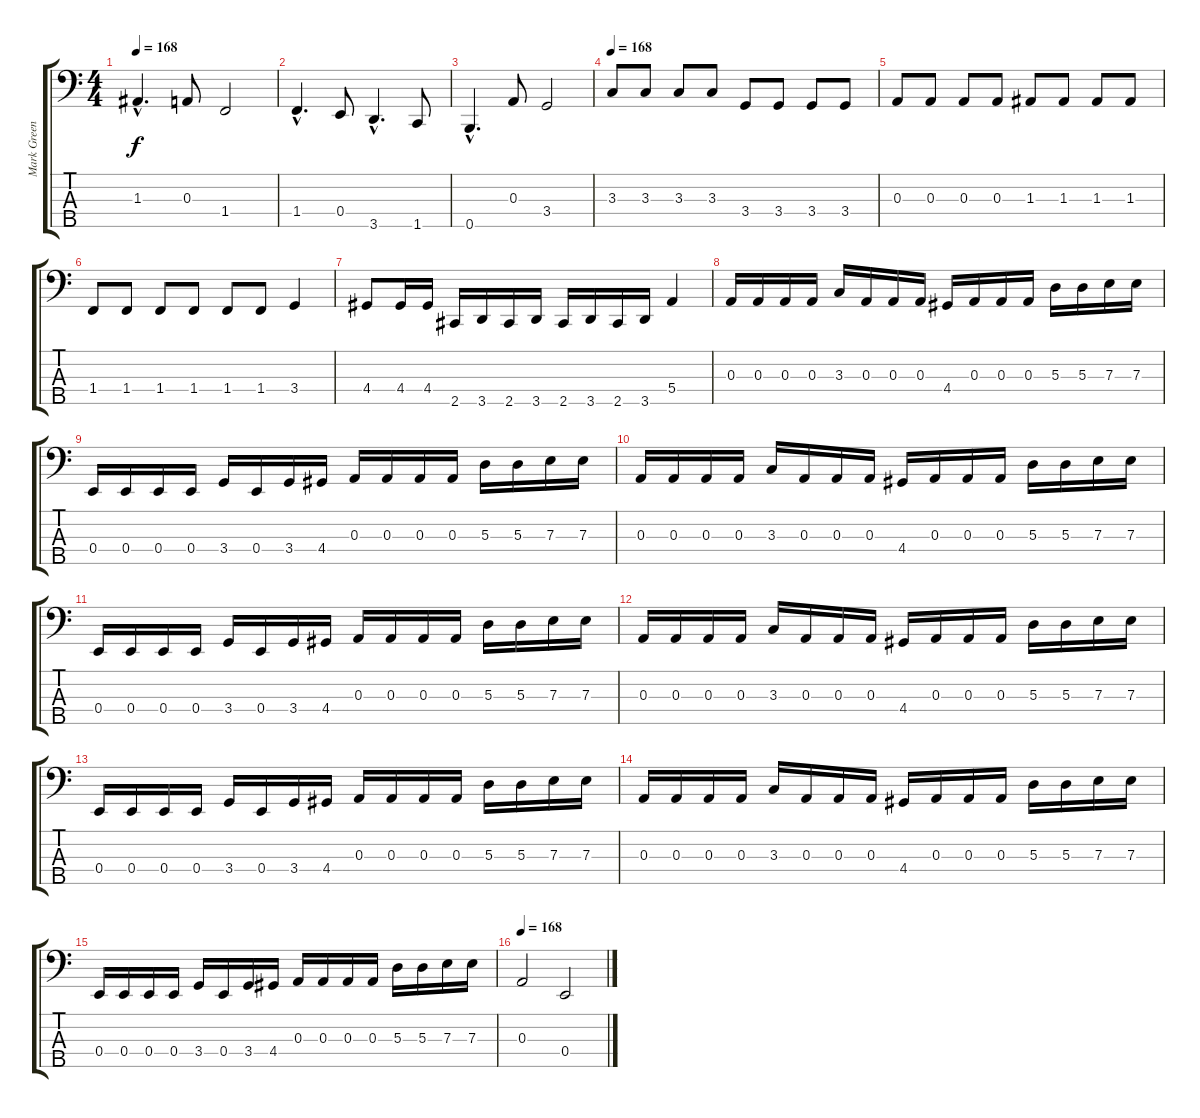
\track ("Mark Greenwell" "Mark Green") {instrument electricbasspick}
\staff {score tabs}
\tuning (G2 D2 A1 E1 B0) {hide}
\ts (4 4)
\tempo 168
\clef f4
\ks c
1.3{hac}.4{d dy f} 0.3.8 1.4.2 |
1.4{hac}.4{d} 0.4.8 3.5{hac}.4{d} 1.5.8 |
0.5{hac}.4{d} 0.3.8 3.4.2 |
\tempo 168
3.3.8 3.3.8 3.3.8 3.3.8 3.4.8 3.4.8 3.4.8 3.4.8 |
0.3.8 0.3.8 0.3.8 0.3.8 1.3.8 1.3.8 1.3.8 1.3.8 |
1.4.8 1.4.8 1.4.8 1.4.8 1.4.8 1.4.8 3.4.4 |
4.4.8 4.4.16 4.4.16 2.5.16 3.5.16 2.5.16 3.5.16 2.5.16 3.5.16 2.5.16 3.5.16 5.4.4 |
0.3.16 0.3.16 0.3.16 0.3.16 3.3.16 0.3.16 0.3.16 0.3.16 4.4.16 0.3.16 0.3.16 0.3.16 5.3.16 5.3.16 7.3.16 7.3.16 |
0.4.16 0.4.16 0.4.16 0.4.16 3.4.16 0.4.16 3.4.16 4.4.16 0.3.16 0.3.16 0.3.16 0.3.16 5.3.16 5.3.16 7.3.16 7.3.16 |
0.3.16 0.3.16 0.3.16 0.3.16 3.3.16 0.3.16 0.3.16 0.3.16 4.4.16 0.3.16 0.3.16 0.3.16 5.3.16 5.3.16 7.3.16 7.3.16 |
0.4.16 0.4.16 0.4.16 0.4.16 3.4.16 0.4.16 3.4.16 4.4.16 0.3.16 0.3.16 0.3.16 0.3.16 5.3.16 5.3.16 7.3.16 7.3.16 |
0.3.16 0.3.16 0.3.16 0.3.16 3.3.16 0.3.16 0.3.16 0.3.16 4.4.16 0.3.16 0.3.16 0.3.16 5.3.16 5.3.16 7.3.16 7.3.16 |
0.4.16 0.4.16 0.4.16 0.4.16 3.4.16 0.4.16 3.4.16 4.4.16 0.3.16 0.3.16 0.3.16 0.3.16 5.3.16 5.3.16 7.3.16 7.3.16 |
0.3.16 0.3.16 0.3.16 0.3.16 3.3.16 0.3.16 0.3.16 0.3.16 4.4.16 0.3.16 0.3.16 0.3.16 5.3.16 5.3.16 7.3.16 7.3.16 |
0.4.16 0.4.16 0.4.16 0.4.16 3.4.16 0.4.16 3.4.16 4.4.16 0.3.16 0.3.16 0.3.16 0.3.16 5.3.16 5.3.16 7.3.16 7.3.16 |
\tempo 168
0.3.2 0.4.2
